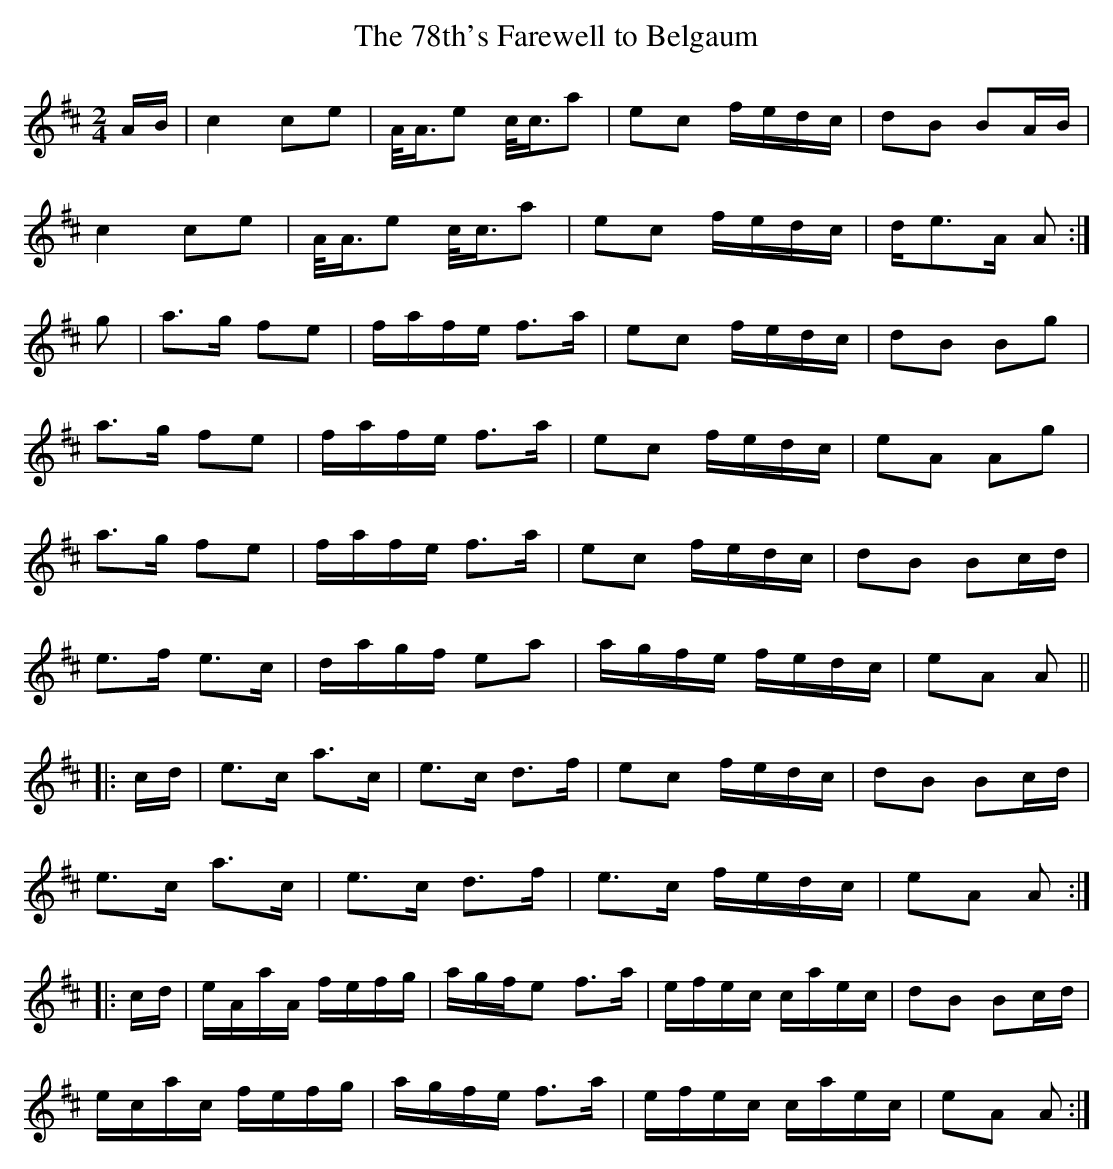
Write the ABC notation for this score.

X:1
T:78th's Farewell to Belgaum, The
M:2/4
L:1/8
K:Amix
A/B/|c2 ce|A/<A/e c/<c/a|ec f/e/d/c/|dB BA/B/|
c2 ce|A/<A/e c/<c/a|ec f/e/d/c/|d/e>A A:|
g|a>g fe|f/a/f/e/ f>a|ec f/e/d/c/|dB Bg|
a>g fe|f/a/f/e/ f>a|ec f/e/d/c/|eA Ag|
a>g fe|f/a/f/e/ f>a|ec f/e/d/c/|dB Bc/d/|
e>f e>c|d/a/g/f/ ea|a/g/f/e/ f/e/d/c/|eA A||
|:c/d/|e>c a>c|e>c d>f|ec f/e/d/c/|dB Bc/d/|
e>c a>c|e>c d>f|e>c f/e/d/c/|eA A:|
|:c/d/|e/A/a/A/ f/e/f/g/|a/g/f/e f>a|e/f/e/c/ c/a/e/c/|dB Bc/d/|
e/c/a/c/ f/e/f/g/|a/g/f/e/ f>a|e/f/e/c/ c/a/e/c/|eA A:|]
